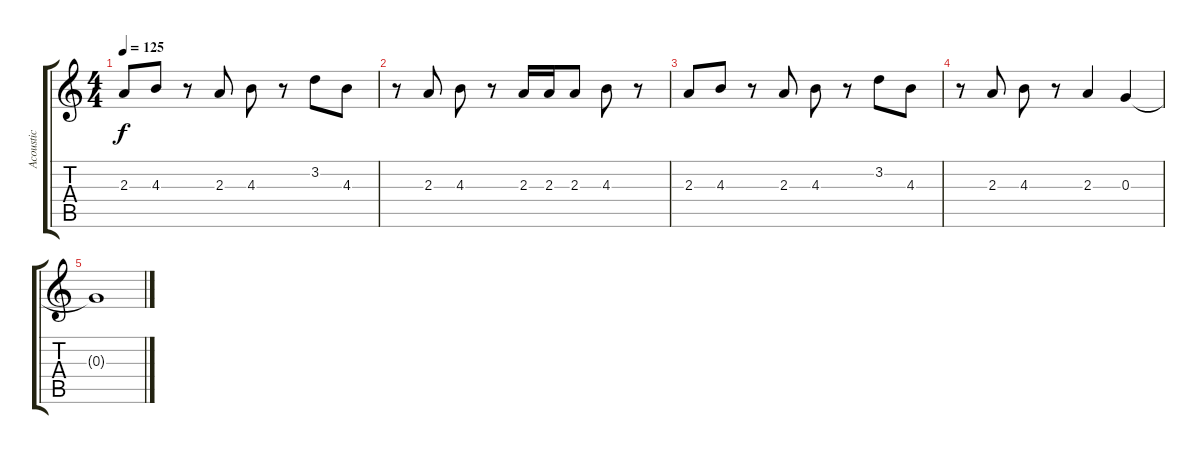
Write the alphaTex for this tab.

\track ("Acoustic" "Acoustic") {instrument acousticguitarnylon}
\staff {score tabs}
\tuning (E4 B3 G3 D3 A2 E2) {hide}
\ts (4 4)
\tempo 125
\clef g2
\ks c
2.3.8{dy f} 4.3.8 r.8 2.3.8 4.3.8 r.8 3.2.8 4.3.8 |
r.8 2.3.8 4.3.8 r.8 2.3.16 2.3.16 2.3.8 4.3.8 r.8 |
2.3.8 4.3.8 r.8 2.3.8 4.3.8 r.8 3.2.8 4.3.8 |
r.8 2.3.8 4.3.8 r.8 2.3.4 0.3.4 |
0.3{t}.1
